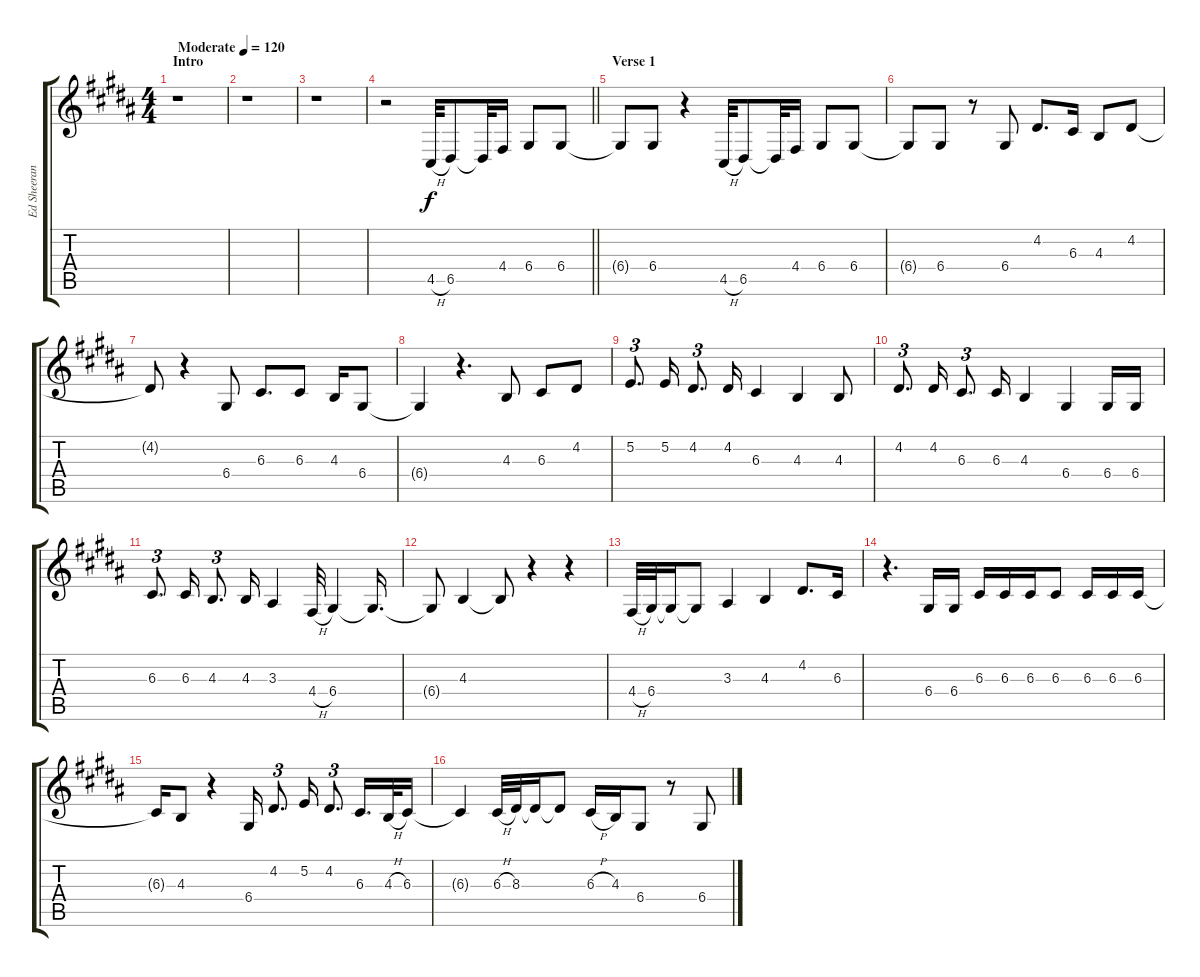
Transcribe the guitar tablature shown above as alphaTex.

\track ("Ed Sheeran Vocals" "Ed Sheeran") {instrument flute}
\staff {score tabs}
\tuning (E4 B3 G3 D3 A2 E2) {hide}
\ts (4 4)
\section ("" "Intro")
\tempo (120 "Moderate")
\clef g2
\ks g#minor
r.1{dy f instrument flute} |
r.1 |
r.1 |
\barLineRight lightlight
r.2 4.5{h}.32 6.5.8 6.5{t}.32 4.4.16 6.4.8 6.4.8 |
\section ("" "Verse 1")
6.4{t}.8 6.4.8 r.4 4.5{h}.32 6.5.8 6.5{t}.32 4.4.16 6.4.8 6.4.8 |
6.4{t}.8 6.4.8 r.8 6.4.8 4.2.8{d} 6.3.16 4.3.8 4.2.8 |
4.2{t}.8 r.4 6.4.8 6.3.8{d} 6.3.8 4.3.16 6.4.8 |
6.4{t}.4 r.4{d} 4.3.8 6.3.8 4.2.8 |
5.2.8{d tu (3 2)} 5.2.16 4.2.8{d tu (3 2)} 4.2.16 6.3.4 4.3.4 4.3.8 |
4.2.8{d tu (3 2)} 4.2.16 6.3.8{d tu (3 2)} 6.3.16 4.3.4 6.4.4 6.4.16 6.4.16 |
6.3.8{d tu (3 2)} 6.3.16 4.3.8{d tu (3 2)} 4.3.16 3.3.4 4.4{h}.32 6.4.4 6.4{t}.16{d} |
6.4{t}.8 4.3.4 4.3{t}.8 r.4 r.4 |
4.4{h}.32 6.4.32 6.4{t}.16 6.4{t}.8 3.3.4 4.3.4 4.2.8{d} 6.3.16 |
r.4{d} 6.4.16 6.4.16 6.3.16 6.3.16 6.3.16 6.3.8 6.3.16 6.3.16 6.3.16 |
6.3{t}.16 4.3.8 r.4 6.4.16 4.2.8{d tu (3 2)} 5.2.16 4.2.8{d tu (3 2)} 6.3.16{d} 4.3{h}.32 6.3.16 |
6.3{t}.4 6.3{h}.32 8.3.32 8.3{t}.16 8.3{t}.8 6.3{h}.16 4.3.16 6.4.8 r.8 6.4.8
